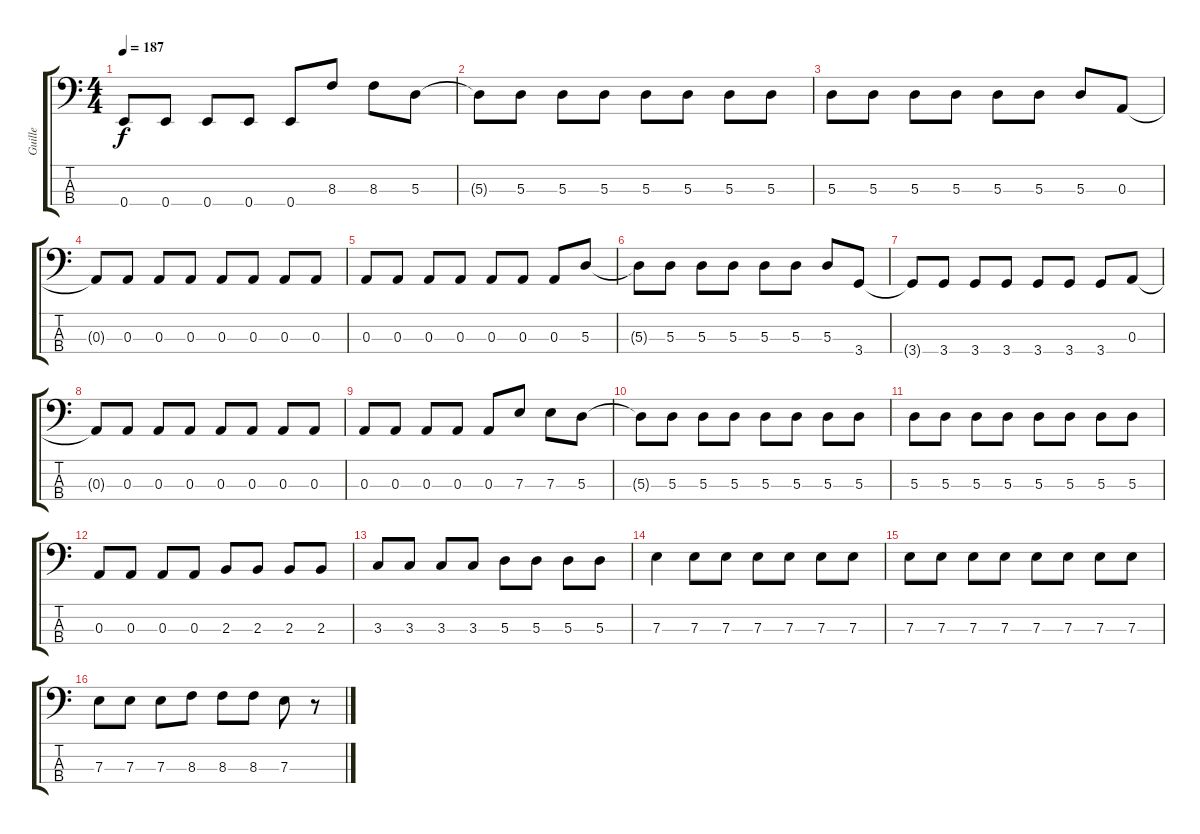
\track ("Guille" "Guille") {instrument electricbasspick}
\staff {score tabs}
\tuning (G2 D2 A1 E1) {hide}
\ts (4 4)
\tempo 187
\clef f4
\ks c
0.4.8{dy f} 0.4.8 0.4.8 0.4.8 0.4.8 8.3.8 8.3.8 5.3.8 |
5.3{t}.8 5.3.8 5.3.8 5.3.8 5.3.8 5.3.8 5.3.8 5.3.8 |
5.3.8 5.3.8 5.3.8 5.3.8 5.3.8 5.3.8 5.3.8 0.3.8 |
0.3{t}.8 0.3.8 0.3.8 0.3.8 0.3.8 0.3.8 0.3.8 0.3.8 |
0.3.8 0.3.8 0.3.8 0.3.8 0.3.8 0.3.8 0.3.8 5.3.8 |
5.3{t}.8 5.3.8 5.3.8 5.3.8 5.3.8 5.3.8 5.3.8 3.4.8 |
3.4{t}.8 3.4.8 3.4.8 3.4.8 3.4.8 3.4.8 3.4.8 0.3.8 |
0.3{t}.8 0.3.8 0.3.8 0.3.8 0.3.8 0.3.8 0.3.8 0.3.8 |
0.3.8 0.3.8 0.3.8 0.3.8 0.3.8 7.3.8 7.3.8 5.3.8 |
5.3{t}.8 5.3.8 5.3.8 5.3.8 5.3.8 5.3.8 5.3.8 5.3.8 |
5.3.8 5.3.8 5.3.8 5.3.8 5.3.8 5.3.8 5.3.8 5.3.8 |
0.3.8 0.3.8 0.3.8 0.3.8 2.3.8 2.3.8 2.3.8 2.3.8 |
3.3.8 3.3.8 3.3.8 3.3.8 5.3.8 5.3.8 5.3.8 5.3.8 |
7.3.4 7.3.8 7.3.8 7.3.8 7.3.8 7.3.8 7.3.8 |
7.3.8 7.3.8 7.3.8 7.3.8 7.3.8 7.3.8 7.3.8 7.3.8 |
7.3.8 7.3.8 7.3.8 8.3.8 8.3.8 8.3.8 7.3.8 r.8
